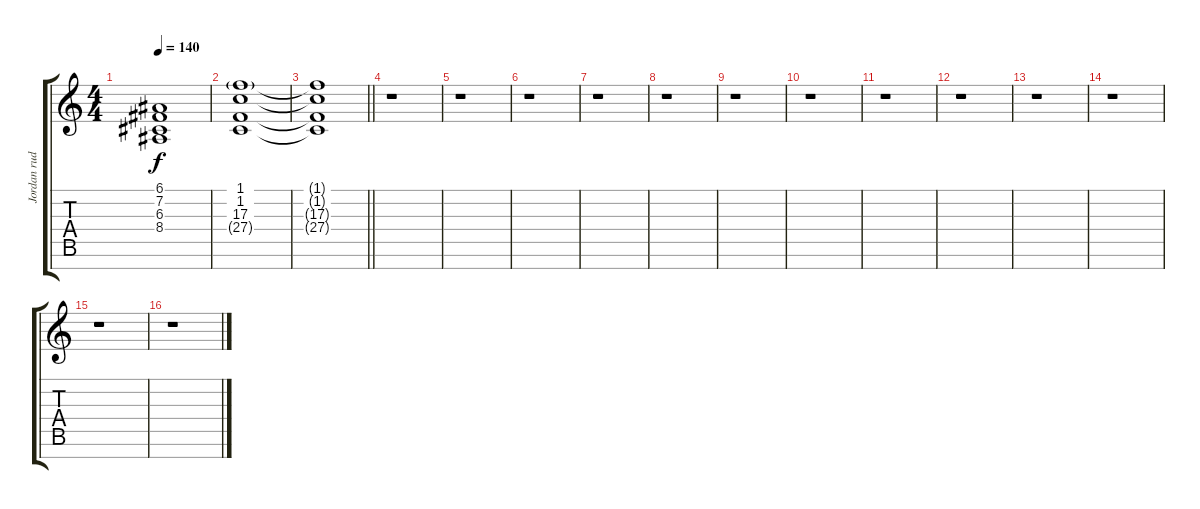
\track ("Jordan rudess" "Jordan rud") {instrument stringensemble1}
\staff {score tabs}
\tuning (E4 B3 G3 D3 A2 E2 B1) {hide}
\ts (4 4)
\tempo 140
\clef g2
\ks c
(6.1{t} 7.2{t} 6.3{t} 8.4{t}).1{dy f} |
(1.1 1.2 17.3 27.4{g}).1 |
\barLineRight lightlight
(1.1{t} 1.2{t} 17.3{t} 27.4{t}).1 |
r.1 |
r.1 |
r.1 |
r.1 |
r.1 |
r.1 |
r.1 |
r.1 |
r.1 |
r.1 |
r.1 |
r.1 |
r.1
